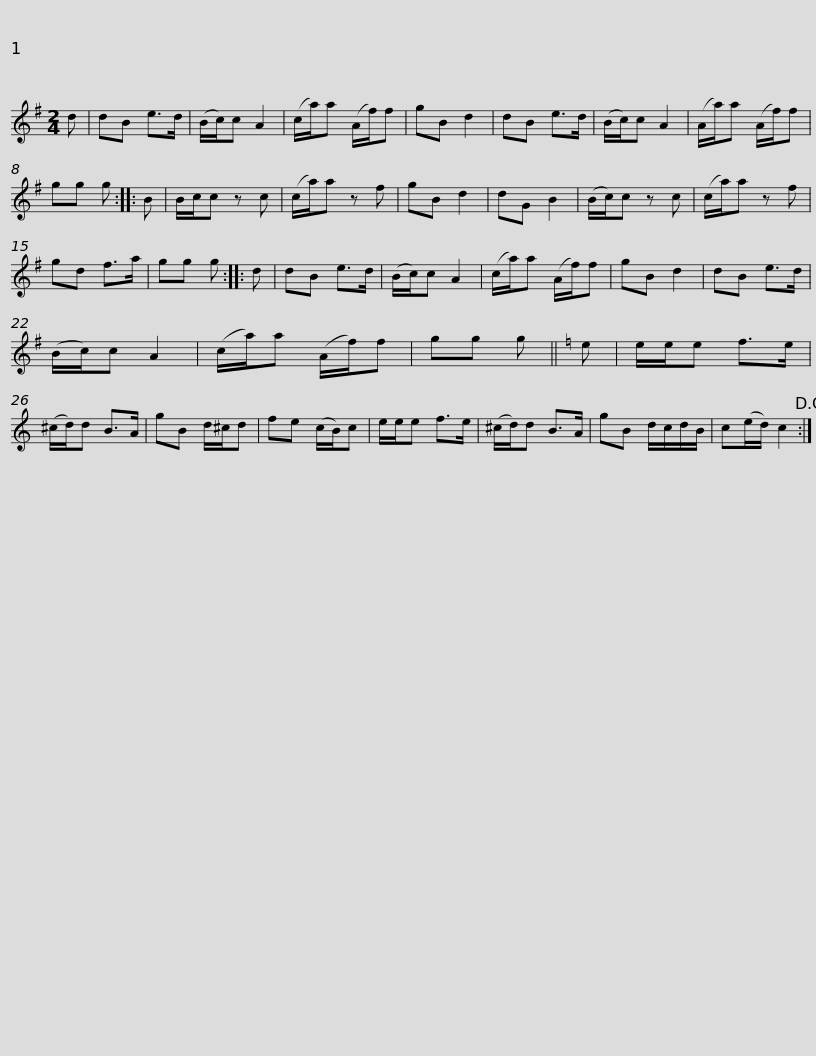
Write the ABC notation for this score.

X:1
L:1/8
M:2/4
I:linebreak $
K:G
V:1 treble
V:1
 d | dB e>d | (B/c/)c A2 | (c/a/)a (A/f/)f | gB d2 | %5
 dB e>d | (B/c/)c A2 | (A/a/)a (A/f/)f | gg g :: B | %10
 B/c/c z c |$ (c/a/)a z f | gB d2 | dG B2 | (B/c/)c z c | %15
 (c/a/)a z f | gd f>a | gg g :: d | dB e>d | %20
 (B/c/)c A2 |$ (c/a/)a (A/f/)f | gB d2 | dB e>d | (B/c/)c A2 | %25
 (c/a/)a (A/f/)f | gg g ||[K:C] e | e/e/e f>e | (^c/d/)d B>A | %30
 gB d/^c/d |$ fe (c/B/)c | e/e/e f>e | (^c/d/)d B>A | gB d/c/d/B/ | %35
 c(e/d/) c2!D.C.! :| %36
